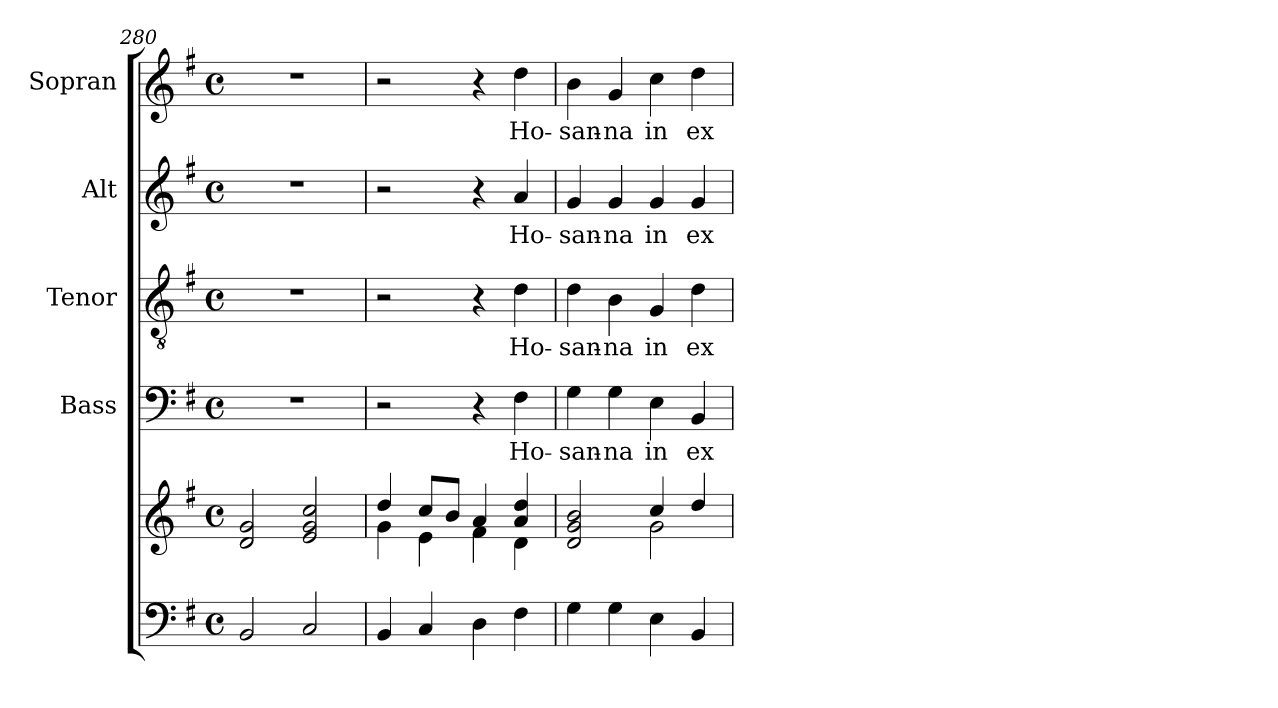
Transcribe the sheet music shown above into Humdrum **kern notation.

**kern	**kern	**kern	**text	**kern	**text	**kern	**text	**kern	**text
*part5	*part5	*part4	*part4	*part3	*part3	*part2	*part2	*part1	*part1
*staff6	*staff5	*staff4	*staff4	*staff3	*staff3	*staff2	*staff2	*staff1	*staff1
*	*	*I"Bass	*	*I"Tenor	*	*I"Alt	*	*I"Sopran	*
*	*	*I'B.	*	*I'T.	*	*I'A.	*	*I'S.	*
!!LO:LB:g=z
*clefF4	*clefG2	*clefF4	*	*clefGv2	*	*clefG2	*	*clefG2	*
*k[f#]	*k[f#]	*k[f#]	*	*k[f#]	*	*k[f#]	*	*k[f#]	*
*G:	*G:	*G:	*	*G:	*	*G:	*	*G:	*
*M4/4	*M4/4	*M4/4	*	*M4/4	*	*M4/4	*	*M4/4	*
*met(c)	*met(c)	*met(c)	*	*met(c)	*	*met(c)	*	*met(c)	*
=280	=280	=280	=280	=280	=280	=280	=280	=280	=280
2BB/	2d/ 2g/	1r	.	1r	.	1r	.	1r	.
2C/	2e/ 2g/ 2cc/	.	.	.	.	.	.	.	.
=281	=281	=281	=281	=281	=281	=281	=281	=281	=281
*	*^	*	*	*	*	*	*	*	*
4BB/	4dd/	4g\	2r	.	2r	.	2r	.	2r	.
4C/	8cc/L	4e\	.	.	.	.	.	.	.	.
.	8b/J	.	.	.	.	.	.	.	.	.
4D\	4a/	4f#\	4r	.	4r	.	4r	.	4r	.
!	!	!	!	!LO:LY:b	!	!LO:LY:b	!	!LO:LY:b	!	!LO:LY:b
4F#\	4a/ 4dd/	4d\	4F#\	Ho-	4d\	Ho-	4a/	Ho-	4dd\	Ho-
=282	=282	=282	=282	=282	=282	=282	=282	=282	=282	=282
!	!	!	!	!LO:LY:b	!	!LO:LY:b	!	!LO:LY:b	!	!LO:LY:b
4G\	2d/ 2g/ 2b/	2ryy	4G\	-san-	4d\	-san-	4g/	-san-	4b\	-san-
!	!	!	!	!LO:LY:b	!	!LO:LY:b	!	!LO:LY:b	!	!LO:LY:b
4G\	.	.	4G\	-na	4B\	-na	4g/	-na	4g/	-na
!	!	!	!	!LO:LY:b	!	!LO:LY:b	!	!LO:LY:b	!	!LO:LY:b
4E\	4cc/	2g\	4E\	in	4G/	in	4g/	in	4cc\	in
!	!	!	!	!LO:LY:b	!	!LO:LY:b	!	!LO:LY:b	!	!LO:LY:b
4BB/	4dd/	.	4BB/	ex-	4d\	ex-	4g/	ex-	4dd\	ex-
*	*v	*v	*	*	*	*	*	*	*	*
=	=	=	=	=	=	=	=	=	=
*-	*-	*-	*-	*-	*-	*-	*-	*-	*-
